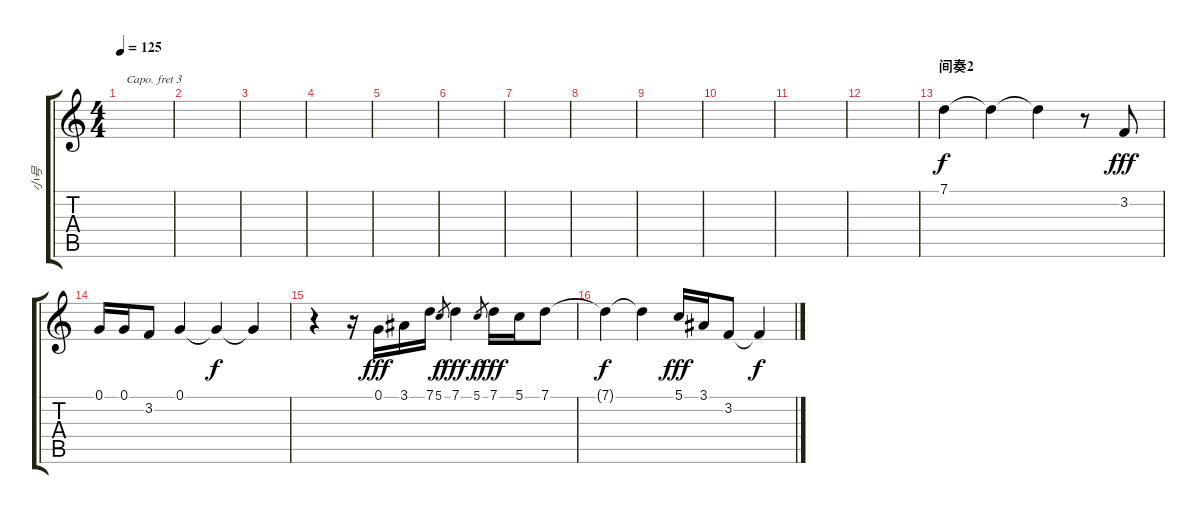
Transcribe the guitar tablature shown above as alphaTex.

\track ("小号" "小号") {instrument trombone}
\staff {score tabs}
\capo 3
\tuning (E4 B3 G3 D3 A2 E2) {hide}
\ts (4 4)
\tempo 125
\clef g2
\ks c
|
|
|
|
|
|
|
|
|
|
|
|
\section ("" "间奏2")
7.1.4 7.1{t}.4{dy f} 7.1{t}.4 r.8 3.2.8{dy fff} |
0.1.16 0.1.16 3.2.8 0.1.4 0.1{t}.4{dy f} 0.1{t}.4 |
r.4 r.16 0.1.16{dy fff} 3.1.16 7.1.16 5.1.8{gr dy f} 7.1.4{dy fff} 5.1.8{gr dy f} 7.1.16{dy fff} 5.1.16 7.1.8 |
7.1{t}.4{dy f} 7.1{t}.4 5.1.16{dy fff} 3.1.16 3.2.8 3.2{t}.4{dy f}
